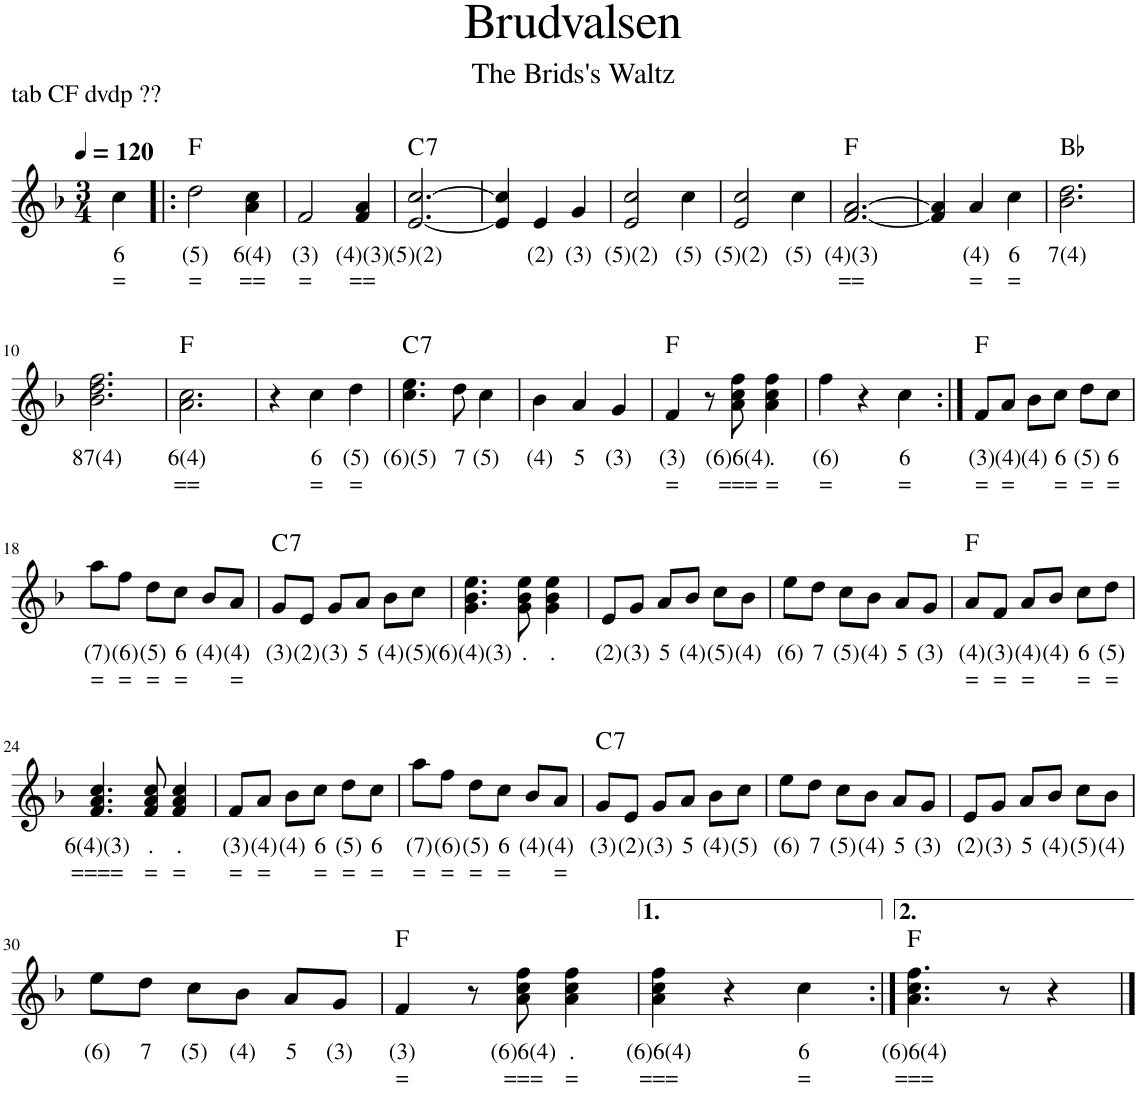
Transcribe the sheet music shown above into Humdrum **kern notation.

**kern	**text	**text	**harte
*part1	*part1	*part1	*part1
*staff1	*staff1	*staff1	*
*I"Stem	*	*	*
*I'Stem	*	*	*
*clefG2	*	*	*
*k[b-]	*	*	*
*M3/4	*	*	*
*MM120	*	*	*
=	=	=	=
!	!LO:LY:b	!LO:LY:b	!
4cc\	6	=	.
=1!|:	=1!|:	=1!|:	=1!|:
!	!LO:LY:b	!LO:LY:b	!
2dd\	(5)	=	F:maj
!	!LO:LY:b	!LO:LY:b	!
4a\ 4cc\	6(4)	==	.
=2	=2	=2	=2
!	!LO:LY:b	!LO:LY:b	!
2f/	(3)	=	.
!	!LO:LY:b	!LO:LY:b	!
4f/ 4a/	(4)(3)	==	.
=3	=3	=3	=3
!	!LO:LY:b	!	!LO:H:kt=7
[2.e/ [2.cc/	(5)(2)	.	C:7
=4	=4	=4	=4
4e/] 4cc/]	.	.	.
!	!LO:LY:b	!	!
4e/	(2)	.	.
!	!LO:LY:b	!	!
4g/	(3)	.	.
=5	=5	=5	=5
!	!LO:LY:b	!	!
2e/ 2cc/	(5)(2)	.	.
!	!LO:LY:b	!	!
4cc\	(5)	.	.
=6	=6	=6	=6
!	!LO:LY:b	!	!
2e/ 2cc/	(5)(2)	.	.
!	!LO:LY:b	!	!
4cc\	(5)	.	.
=7	=7	=7	=7
!	!LO:LY:b	!LO:LY:b	!
[2.f/ [2.a/	(4)(3)	==	F:maj
=8	=8	=8	=8
4f/] 4a/]	.	.	.
!	!LO:LY:b	!LO:LY:b	!
4a/	(4)	=	.
!	!LO:LY:b	!LO:LY:b	!
4cc\	6	=	.
=9	=9	=9	=9
!	!LO:LY:b	!	!
2.b-\ 2.dd\	7(4)	.	Bb:maj
!!LO:LB:g=z
=10	=10	=10	=10
!	!LO:LY:b	!	!
2.b-\ 2.dd\ 2.ff\	87(4)	.	.
=11	=11	=11	=11
!	!LO:LY:b	!LO:LY:b	!
2.a\ 2.cc\	6(4)	==	F:maj
=12	=12	=12	=12
4r	.	.	.
!	!LO:LY:b	!LO:LY:b	!
4cc\	6	=	.
!	!LO:LY:b	!LO:LY:b	!
4dd\	(5)	=	.
=13	=13	=13	=13
!	!LO:LY:b	!	!LO:H:kt=7
4.cc\ 4.ee\	(6)(5)	.	C:7
!	!LO:LY:b	!	!
8dd\	7	.	.
!	!LO:LY:b	!	!
4cc\	(5)	.	.
=14	=14	=14	=14
!	!LO:LY:b	!	!
4b-\	(4)	.	.
!	!LO:LY:b	!	!
4a/	5	.	.
!	!LO:LY:b	!	!
4g/	(3)	.	.
=15	=15	=15	=15
!	!LO:LY:b	!LO:LY:b	!
4f/	(3)	=	F:maj
8r	.	.	.
!	!LO:LY:b	!LO:LY:b	!
8a\ 8cc\ 8ff\	(6)6(4)	===	.
!	!LO:LY:b	!LO:LY:b	!
4a\ 4cc\ 4ff\	.	=	.
=16	=16	=16	=16
!	!LO:LY:b	!LO:LY:b	!
4ff\	(6)	=	.
4r	.	.	.
!	!LO:LY:b	!LO:LY:b	!
4cc\	6	=	.
=17:|!	=17:|!	=17:|!	=17:|!
!	!LO:LY:b	!LO:LY:b	!
8f/L	(3)	=	F:maj
!	!LO:LY:b	!LO:LY:b	!
8a/J	(4)	=	.
!	!LO:LY:b	!	!
8b-\L	(4)	.	.
!	!LO:LY:b	!LO:LY:b	!
8cc\J	6	=	.
!	!LO:LY:b	!LO:LY:b	!
8dd\L	(5)	=	.
!	!LO:LY:b	!LO:LY:b	!
8cc\J	6	=	.
!!LO:LB:g=z
=18	=18	=18	=18
!	!LO:LY:b	!LO:LY:b	!
8aa\L	(7)	=	.
!	!LO:LY:b	!LO:LY:b	!
8ff\J	(6)	=	.
!	!LO:LY:b	!LO:LY:b	!
8dd\L	(5)	=	.
!	!LO:LY:b	!LO:LY:b	!
8cc\J	6	=	.
!	!LO:LY:b	!	!
8b-/L	(4)	.	.
!	!LO:LY:b	!LO:LY:b	!
8a/J	(4)	=	.
=19	=19	=19	=19
!	!LO:LY:b	!	!LO:H:kt=7
8g/L	(3)	.	C:7
!	!LO:LY:b	!	!
8e/J	(2)	.	.
!	!LO:LY:b	!	!
8g/L	(3)	.	.
!	!LO:LY:b	!	!
8a/J	5	.	.
!	!LO:LY:b	!	!
8b-\L	(4)	.	.
!	!LO:LY:b	!	!
8cc\J	(5)	.	.
=20	=20	=20	=20
!	!LO:LY:b	!	!
4.g\ 4.b-\ 4.ee\	(6)(4)(3)	.	.
!	!LO:LY:b	!	!
8g\ 8b-\ 8ee\	.	.	.
!	!LO:LY:b	!	!
4g\ 4b-\ 4ee\	.	.	.
=21	=21	=21	=21
!	!LO:LY:b	!	!
8e/L	(2)	.	.
!	!LO:LY:b	!	!
8g/J	(3)	.	.
!	!LO:LY:b	!	!
8a/L	5	.	.
!	!LO:LY:b	!	!
8b-/J	(4)	.	.
!	!LO:LY:b	!	!
8cc\L	(5)	.	.
!	!LO:LY:b	!	!
8b-\J	(4)	.	.
=22	=22	=22	=22
!	!LO:LY:b	!	!
8ee\L	(6)	.	.
!	!LO:LY:b	!	!
8dd\J	7	.	.
!	!LO:LY:b	!	!
8cc\L	(5)	.	.
!	!LO:LY:b	!	!
8b-\J	(4)	.	.
!	!LO:LY:b	!	!
8a/L	5	.	.
!	!LO:LY:b	!	!
8g/J	(3)	.	.
=23	=23	=23	=23
!	!LO:LY:b	!LO:LY:b	!
8a/L	(4)	=	F:maj
!	!LO:LY:b	!LO:LY:b	!
8f/J	(3)	=	.
!	!LO:LY:b	!LO:LY:b	!
8a/L	(4)	=	.
!	!LO:LY:b	!	!
8b-/J	(4)	.	.
!	!LO:LY:b	!LO:LY:b	!
8cc\L	6	=	.
!	!LO:LY:b	!LO:LY:b	!
8dd\J	(5)	=	.
!!LO:LB:g=z
=24	=24	=24	=24
!	!LO:LY:b	!LO:LY:b	!
4.f/ 4.a/ 4.cc/	6(4)(3)	====	.
!	!LO:LY:b	!LO:LY:b	!
8f/ 8a/ 8cc/	.	=	.
!	!LO:LY:b	!LO:LY:b	!
4f/ 4a/ 4cc/	.	=	.
=25	=25	=25	=25
!	!LO:LY:b	!LO:LY:b	!
8f/L	(3)	=	.
!	!LO:LY:b	!LO:LY:b	!
8a/J	(4)	=	.
!	!LO:LY:b	!	!
8b-\L	(4)	.	.
!	!LO:LY:b	!LO:LY:b	!
8cc\J	6	=	.
!	!LO:LY:b	!LO:LY:b	!
8dd\L	(5)	=	.
!	!LO:LY:b	!LO:LY:b	!
8cc\J	6	=	.
=26	=26	=26	=26
!	!LO:LY:b	!LO:LY:b	!
8aa\L	(7)	=	.
!	!LO:LY:b	!LO:LY:b	!
8ff\J	(6)	=	.
!	!LO:LY:b	!LO:LY:b	!
8dd\L	(5)	=	.
!	!LO:LY:b	!LO:LY:b	!
8cc\J	6	=	.
!	!LO:LY:b	!	!
8b-/L	(4)	.	.
!	!LO:LY:b	!LO:LY:b	!
8a/J	(4)	=	.
=27	=27	=27	=27
!	!LO:LY:b	!	!LO:H:kt=7
8g/L	(3)	.	C:7
!	!LO:LY:b	!	!
8e/J	(2)	.	.
!	!LO:LY:b	!	!
8g/L	(3)	.	.
!	!LO:LY:b	!	!
8a/J	5	.	.
!	!LO:LY:b	!	!
8b-\L	(4)	.	.
!	!LO:LY:b	!	!
8cc\J	(5)	.	.
=28	=28	=28	=28
!	!LO:LY:b	!	!
8ee\L	(6)	.	.
!	!LO:LY:b	!	!
8dd\J	7	.	.
!	!LO:LY:b	!	!
8cc\L	(5)	.	.
!	!LO:LY:b	!	!
8b-\J	(4)	.	.
!	!LO:LY:b	!	!
8a/L	5	.	.
!	!LO:LY:b	!	!
8g/J	(3)	.	.
=29	=29	=29	=29
!	!LO:LY:b	!	!
8e/L	(2)	.	.
!	!LO:LY:b	!	!
8g/J	(3)	.	.
!	!LO:LY:b	!	!
8a/L	5	.	.
!	!LO:LY:b	!	!
8b-/J	(4)	.	.
!	!LO:LY:b	!	!
8cc\L	(5)	.	.
!	!LO:LY:b	!	!
8b-\J	(4)	.	.
!!LO:LB:g=z
=30	=30	=30	=30
!	!LO:LY:b	!	!
8ee\L	(6)	.	.
!	!LO:LY:b	!	!
8dd\J	7	.	.
!	!LO:LY:b	!	!
8cc\L	(5)	.	.
!	!LO:LY:b	!	!
8b-\J	(4)	.	.
!	!LO:LY:b	!	!
8a/L	5	.	.
!	!LO:LY:b	!	!
8g/J	(3)	.	.
=31	=31	=31	=31
!	!LO:LY:b	!LO:LY:b	!
4f/	(3)	=	F:maj
8r	.	.	.
!	!LO:LY:b	!LO:LY:b	!
8a\ 8cc\ 8ff\	(6)6(4)	===	.
!	!LO:LY:b	!LO:LY:b	!
4a\ 4cc\ 4ff\	.	=	.
=32	=32	=32	=32
!	!LO:LY:b	!LO:LY:b	!
4a\ 4cc\ 4ff\	(6)6(4)	===	.
4r	.	.	.
!	!LO:LY:b	!LO:LY:b	!
4cc\	6	=	.
=33:|!	=33:|!	=33:|!	=33:|!
!	!LO:LY:b	!LO:LY:b	!
4.a\ 4.cc\ 4.ff\	(6)6(4)	===	F:maj
8r	.	.	.
4r	.	.	.
==	==	==	==
*-	*-	*-	*-
